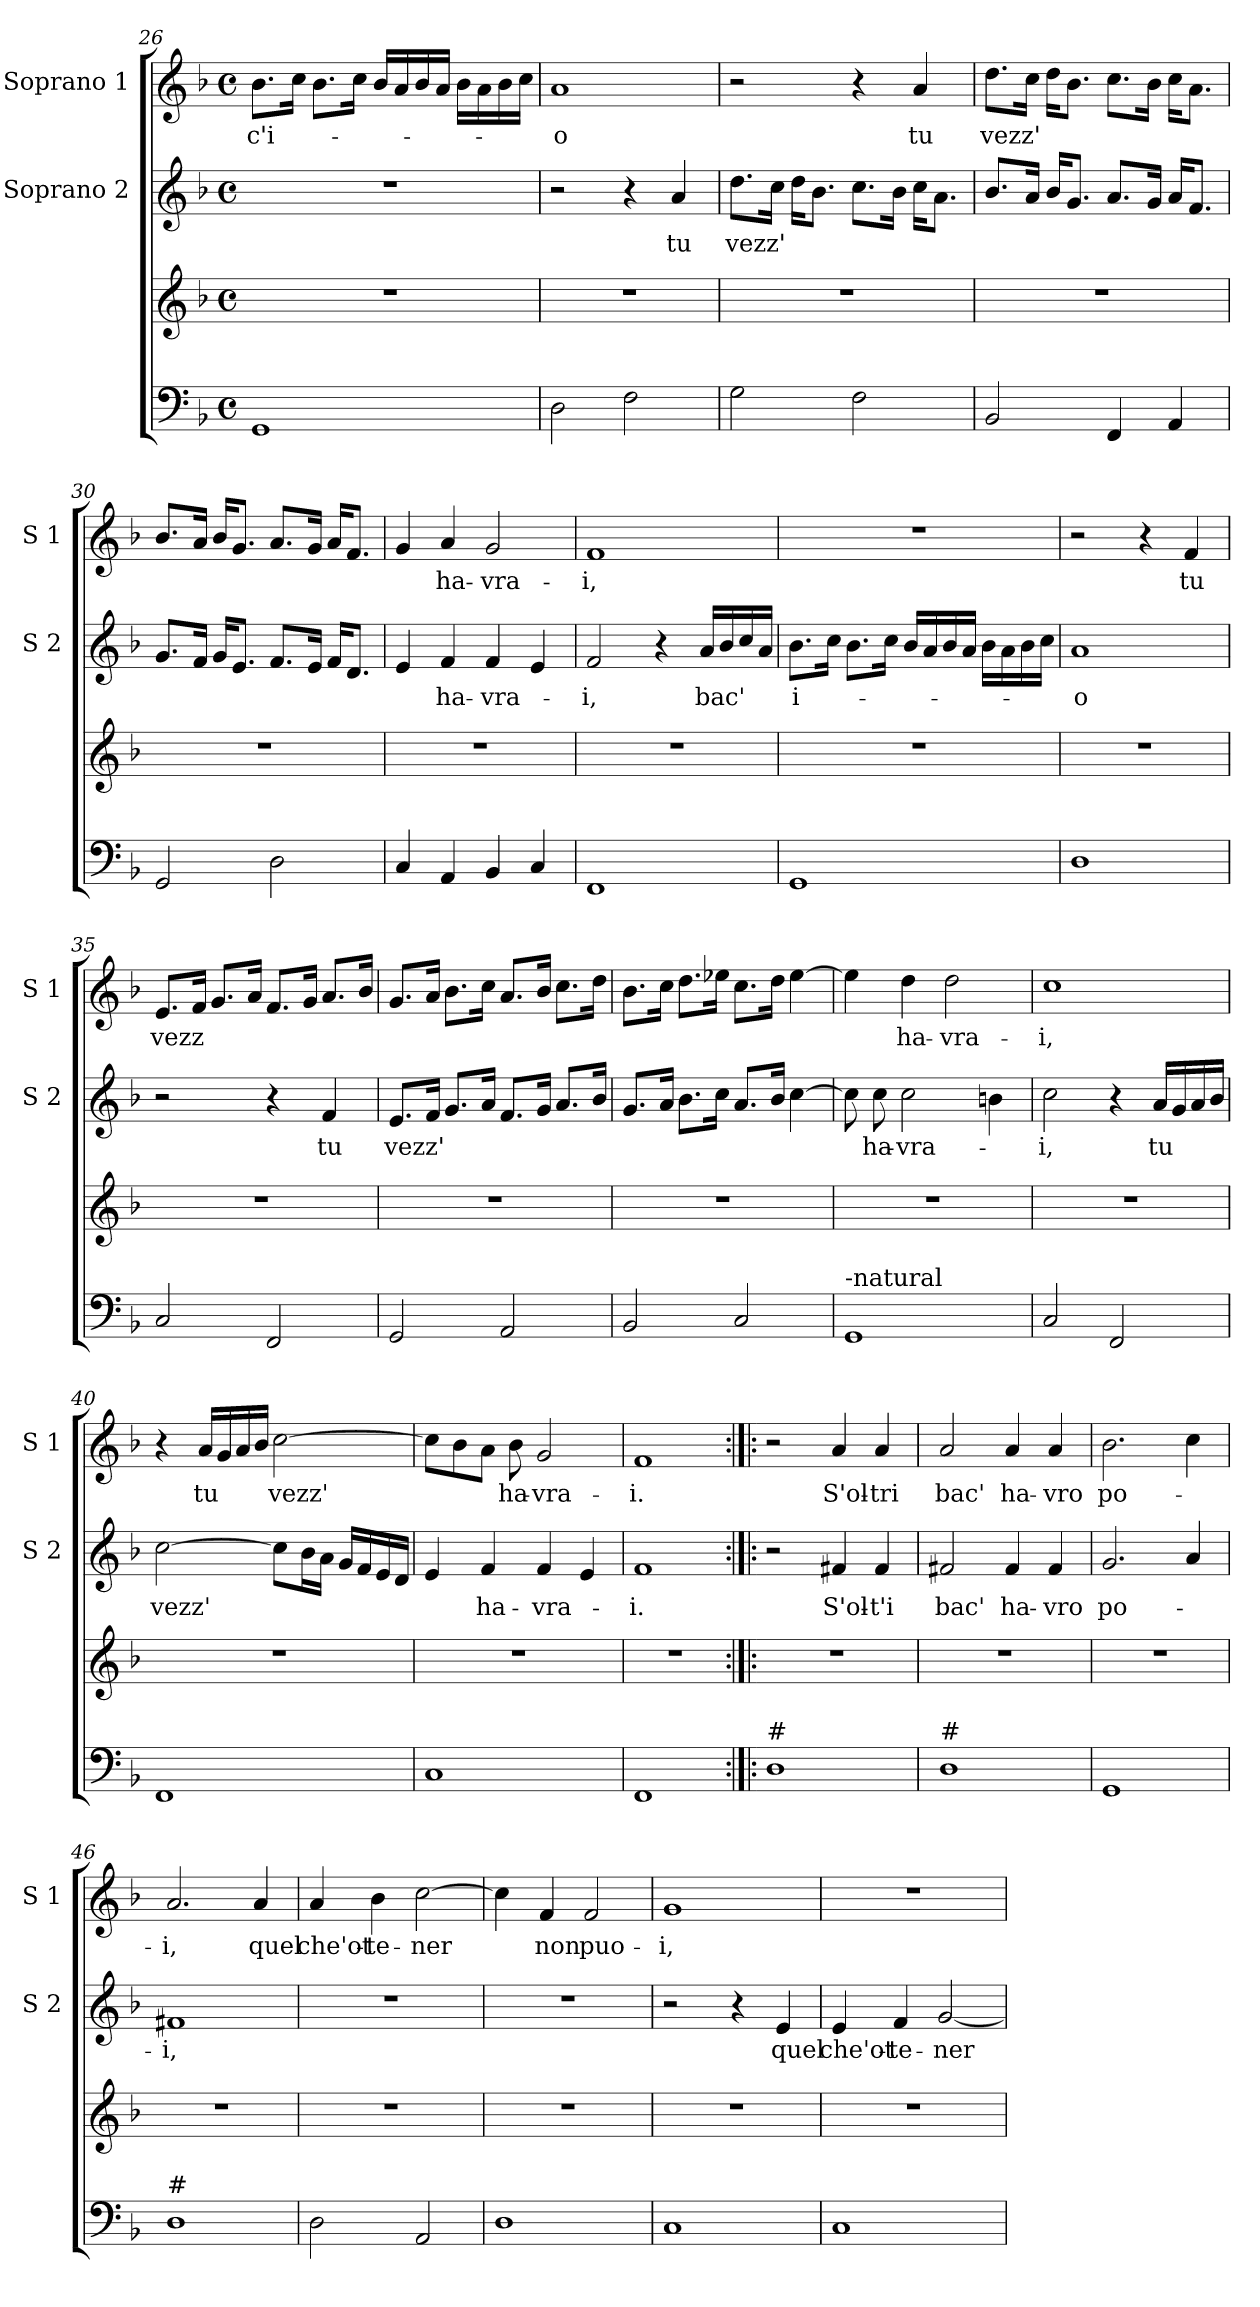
**kern	**kern	**kern	**text	**kern	**text
*part3	*part3	*part2	*part2	*part1	*part1
*staff4	*staff3	*staff2	*staff2	*staff1	*staff1
*	*	*I"Soprano 2	*	*I"Soprano 1	*
*	*	*I'S 2	*	*I'S 1	*
!!LO:LB:g=z
*clefF4	*clefG2	*clefG2	*	*clefG2	*
*k[b-]	*k[b-]	*k[b-]	*	*k[b-]	*
*F:	*F:	*F:	*	*F:	*
*M4/4	*M4/4	*M4/4	*	*M4/4	*
*met(c)	*met(c)	*met(c)	*	*met(c)	*
=26	=26	=26	=26	=26	=26
!	!	!	!	!	!LO:LY:b
1GG	1r	1r	.	8.b-\L	-c'i-
.	.	.	.	16cc\Jk	.
.	.	.	.	8.b-\L	.
.	.	.	.	16cc\Jk	.
.	.	.	.	16b-/LL	.
.	.	.	.	16a/	.
.	.	.	.	16b-/	.
.	.	.	.	16a/JJ	.
.	.	.	.	16b-\LL	.
.	.	.	.	16a\	.
.	.	.	.	16b-\	.
.	.	.	.	16cc\JJ	.
=27	=27	=27	=27	=27	=27
!	!	!	!	!	!LO:LY:b
2D\	1r	2r	.	1a	-o
2F\	.	4r	.	.	.
!	!	!	!LO:LY:b	!	!
.	.	4a/	tu	.	.
=28	=28	=28	=28	=28	=28
!	!	!	!LO:LY:b	!	!
2G\	1r	8.dd\L	vezz'	2r	.
.	.	16cc\Jk	.	.	.
.	.	16dd\KL	.	.	.
.	.	8.b-\J	.	.	.
2F\	.	8.cc\L	.	4r	.
.	.	16b-\Jk	.	.	.
!	!	!	!	!	!LO:LY:b
.	.	16cc\KL	.	4a/	tu
.	.	8.a\J	.	.	.
=29	=29	=29	=29	=29	=29
!	!	!	!	!	!LO:LY:b
2BB-/	1r	8.b-/L	.	8.dd\L	vezz'
.	.	16a/Jk	.	16cc\Jk	.
.	.	16b-/KL	.	16dd\KL	.
.	.	8.g/J	.	8.b-\J	.
4FF/	.	8.a/L	.	8.cc\L	.
.	.	16g/Jk	.	16b-\Jk	.
4AA/	.	16a/KL	.	16cc\KL	.
.	.	8.f/J	.	8.a\J	.
=30	=30	=30	=30	=30	=30
2GG/	1r	8.g/L	.	8.b-/L	.
.	.	16f/Jk	.	16a/Jk	.
.	.	16g/KL	.	16b-/KL	.
.	.	8.e/J	.	8.g/J	.
2D\	.	8.f/L	.	8.a/L	.
.	.	16e/Jk	.	16g/Jk	.
.	.	16f/KL	.	16a/KL	.
.	.	8.d/J	.	8.f/J	.
!!LO:PB:g=z
=31	=31	=31	=31	=31	=31
4C/	1r	4e/	.	4g/	.
!	!	!	!LO:LY:b	!	!LO:LY:b
4AA/	.	4f/	ha-	4a/	ha-
!	!	!	!LO:LY:b	!	!LO:LY:b
4BB-/	.	4f/	-vra-	2g/	-vra-
4C/	.	4e/	.	.	.
=32	=32	=32	=32	=32	=32
!	!	!	!LO:LY:b	!	!LO:LY:b
1FF	1r	2f/	-i,	1f	-i,
.	.	4r	.	.	.
!	!	!	!LO:LY:b	!	!
.	.	16a/LL	bac'	.	.
.	.	16b-/	.	.	.
.	.	16cc/	.	.	.
.	.	16a/JJ	.	.	.
=33	=33	=33	=33	=33	=33
!	!	!	!LO:LY:b	!	!
1GG	1r	8.b-\L	i-	1r	.
.	.	16cc\Jk	.	.	.
.	.	8.b-\L	.	.	.
.	.	16cc\Jk	.	.	.
.	.	16b-/LL	.	.	.
.	.	16a/	.	.	.
.	.	16b-/	.	.	.
.	.	16a/JJ	.	.	.
.	.	16b-\LL	.	.	.
.	.	16a\	.	.	.
.	.	16b-\	.	.	.
.	.	16cc\JJ	.	.	.
=34	=34	=34	=34	=34	=34
!	!	!	!LO:LY:b	!	!
1D	1r	1a	-o	2r	.
.	.	.	.	4r	.
!	!	!	!	!	!LO:LY:b
.	.	.	.	4f/	tu
=35	=35	=35	=35	=35	=35
!	!	!	!	!	!LO:LY:b
2C/	1r	2r	.	8.e/L	vezz
.	.	.	.	16f/Jk	.
.	.	.	.	8.g/L	.
.	.	.	.	16a/Jk	.
2FF/	.	4r	.	8.f/L	.
.	.	.	.	16g/Jk	.
!	!	!	!LO:LY:b	!	!
.	.	4f/	tu	8.a/L	.
.	.	.	.	16b-/Jk	.
!!LO:LB:g=z
=36	=36	=36	=36	=36	=36
!	!	!	!LO:LY:b	!	!
2GG/	1r	8.e/L	vezz'	8.g/L	.
.	.	16f/Jk	.	16a/Jk	.
.	.	8.g/L	.	8.b-\L	.
.	.	16a/Jk	.	16cc\Jk	.
2AA/	.	8.f/L	.	8.a/L	.
.	.	16g/Jk	.	16b-/Jk	.
.	.	8.a/L	.	8.cc\L	.
.	.	16b-/Jk	.	16dd\Jk	.
=37	=37	=37	=37	=37	=37
2BB-/	1r	8.g/L	.	8.b-\L	.
.	.	16a/Jk	.	16cc\Jk	.
.	.	8.b-\L	.	8.dd\L	.
.	.	16cc\Jk	.	16ee-X\Jk	.
2C/	.	8.a/L	.	8.cc\L	.
.	.	16b-/Jk	.	16dd\Jk	.
.	.	[4cc\	.	[4ee-\	.
=38	=38	=38	=38	=38	=38
!LO:TX:a:t=-natural	!	!	!	!	!
1GG	1r	8cc\]	.	4ee-\]	.
!	!	!	!LO:LY:b	!	!
.	.	8cc\	ha-	.	.
!	!	!	!LO:LY:b	!	!LO:LY:b
.	.	2cc\	-vra-	4dd\	ha-
!	!	!	!	!	!LO:LY:b
.	.	.	.	2dd\	-vra-
.	.	4bn\	.	.	.
=39	=39	=39	=39	=39	=39
!	!	!	!LO:LY:b	!	!LO:LY:b
2C/	1r	2cc\	-i,	1cc	-i,
2FF/	.	4r	.	.	.
!	!	!	!LO:LY:b	!	!
.	.	16a/LL	tu	.	.
.	.	16g/	.	.	.
.	.	16a/	.	.	.
.	.	16b-/JJ	.	.	.
!!LO:LB:g=z
=40	=40	=40	=40	=40	=40
!	!	!	!LO:LY:b	!	!
1FF	1r	[2cc\	vezz'	4r	.
!	!	!	!	!	!LO:LY:b
.	.	.	.	16a/LL	tu
.	.	.	.	16g/	.
.	.	.	.	16a/	.
.	.	.	.	16b-/JJ	.
!	!	!	!	!	!LO:LY:b
.	.	8cc\L]	.	[2cc\	vezz'
.	.	16b-\L	.	.	.
.	.	16a\JJ	.	.	.
.	.	16g/LL	.	.	.
.	.	16f/	.	.	.
.	.	16e/	.	.	.
.	.	16d/JJ	.	.	.
=41	=41	=41	=41	=41	=41
1C	1r	4e/	.	8cc\L]	.
.	.	.	.	8b-\	.
!	!	!	!LO:LY:b	!	!
.	.	4f/	ha-	8a\J	.
!	!	!	!	!	!LO:LY:b
.	.	.	.	8b-\	ha-
!	!	!	!LO:LY:b	!	!LO:LY:b
.	.	4f/	-vra-	2g/	-vra-
.	.	4e/	.	.	.
=42	=42	=42	=42	=42	=42
!	!	!	!LO:LY:b	!	!LO:LY:b
1FF	1r	1f	-i.	1f	-i.
=43:|!|:	=43:|!|:	=43:|!|:	=43:|!|:	=43:|!|:	=43:|!|:
!LO:TX:a:t=#	!	!	!	!	!
1D	1r	2r	.	2r	.
!	!	!	!LO:LY:b	!	!LO:LY:b
.	.	4f#X/	S'ol-	4a/	S'ol-
!	!	!	!LO:LY:b	!	!LO:LY:b
.	.	4f#/	-t'i	4a/	-tri
=44	=44	=44	=44	=44	=44
!LO:TX:a:t=#	!	!	!	!	!
!	!	!	!LO:LY:b	!	!LO:LY:b
1D	1r	2f#X/	bac'	2a/	bac'
!	!	!	!LO:LY:b	!	!LO:LY:b
.	.	4f#/	ha-	4a/	ha-
!	!	!	!LO:LY:b	!	!LO:LY:b
.	.	4f#/	-vro	4a/	-vro
!!LO:PB:g=z
=45	=45	=45	=45	=45	=45
!	!	!	!LO:LY:b	!	!LO:LY:b
1GG	1r	2.g/	po-	2.b-\	po-
.	.	4a/	.	4cc\	.
=46	=46	=46	=46	=46	=46
!LO:TX:a:t=#	!	!	!	!	!
!	!	!	!LO:LY:b	!	!LO:LY:b
1D	1r	1f#X	-i,	2.a/	-i,
!	!	!	!	!	!LO:LY:b
.	.	.	.	4a/	quel
=47	=47	=47	=47	=47	=47
!	!	!	!	!	!LO:LY:b
2D\	1r	1r	.	4a/	che'ot-
!	!	!	!	!	!LO:LY:b
.	.	.	.	4b-\	-te-
!	!	!	!	!	!LO:LY:b
2AA/	.	.	.	[2cc\	-ner
=48	=48	=48	=48	=48	=48
1D	1r	1r	.	4cc\]	.
!	!	!	!	!	!LO:LY:b
.	.	.	.	4f/	non
!	!	!	!	!	!LO:LY:b
.	.	.	.	2f/	puo-
=49	=49	=49	=49	=49	=49
!	!	!	!	!	!LO:LY:b
1C	1r	2r	.	1g	-i,
.	.	4r	.	.	.
!	!	!	!LO:LY:b	!	!
.	.	4e/	quel	.	.
=50	=50	=50	=50	=50	=50
!	!	!	!LO:LY:b	!	!
1C	1r	4e/	che'ot-	1r	.
!	!	!	!LO:LY:b	!	!
.	.	4f/	-te-	.	.
!	!	!	!LO:LY:b	!	!
.	.	[2g/	-ner	.	.
=	=	=	=	=	=
*-	*-	*-	*-	*-	*-
